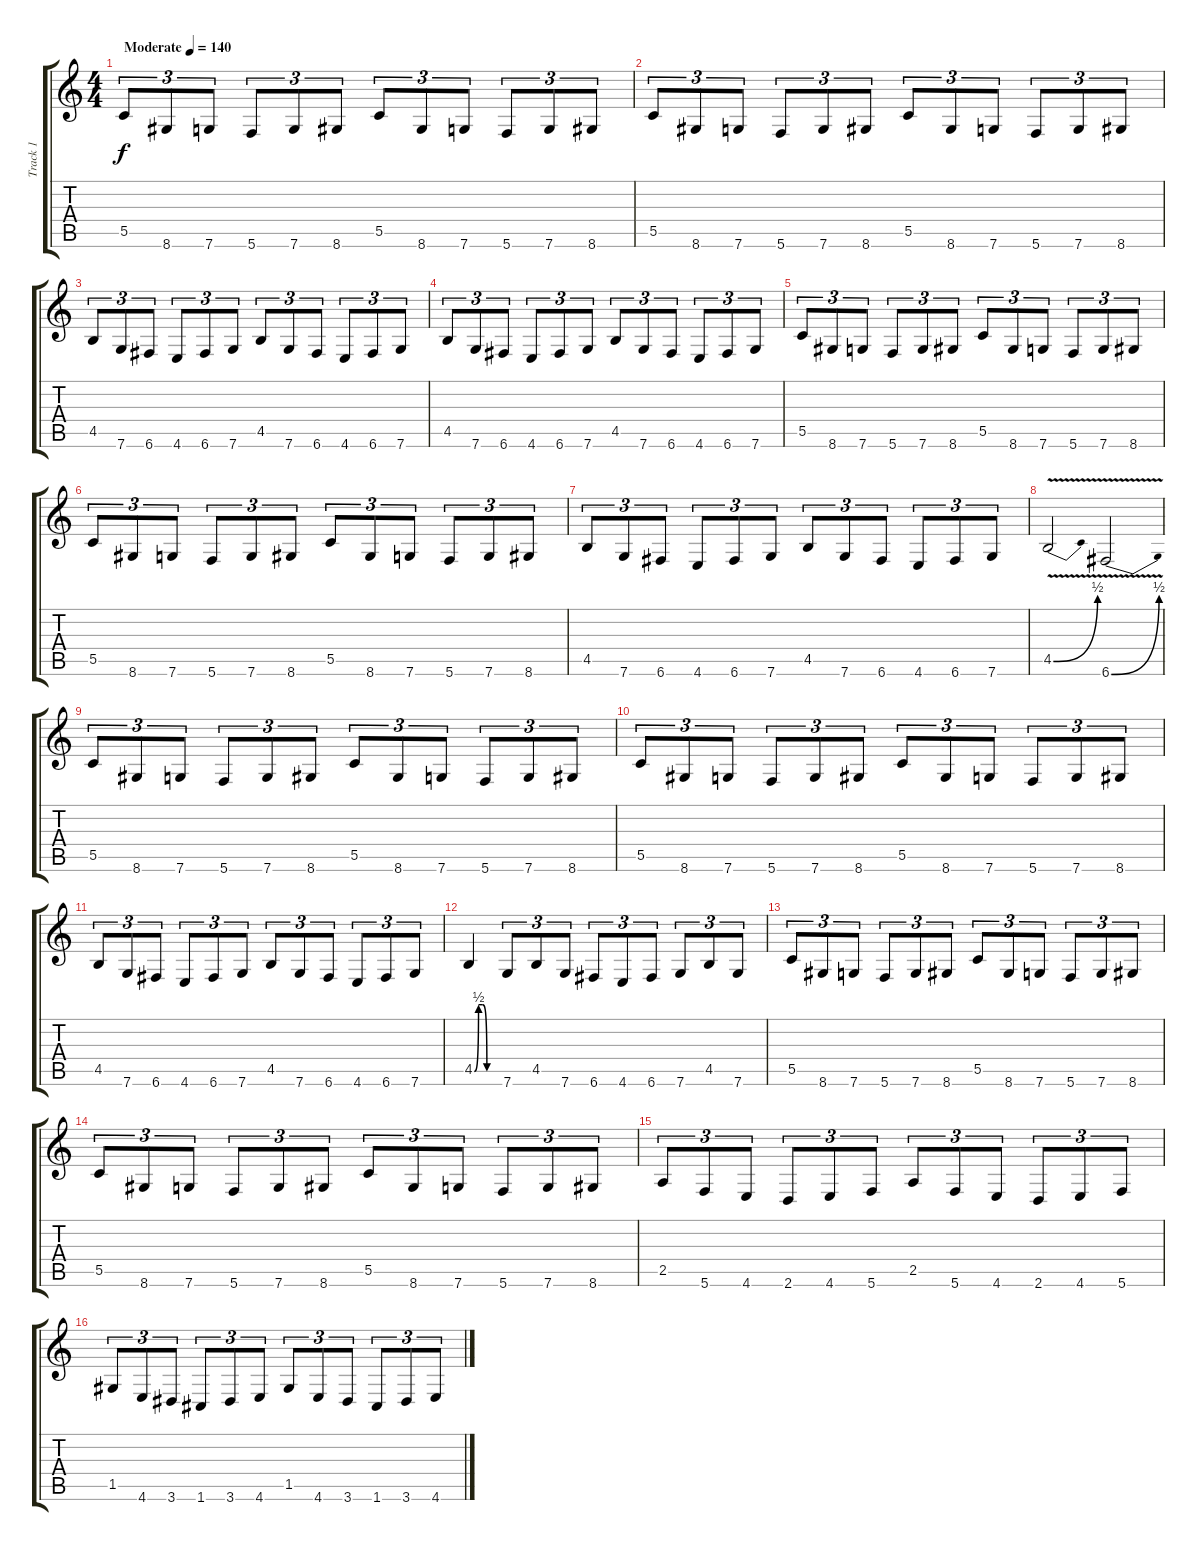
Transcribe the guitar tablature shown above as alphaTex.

\track ("Track 1" "Track 1") {instrument distortionguitar}
\staff {score tabs}
\tuning (D4 A3 F3 C3 G2 C2) {hide}
\ts (4 4)
\tempo (140 "Moderate")
\clef g2
\ks c
5.5.8{tu (3 2) dy f instrument distortionguitar} 8.6.8{tu (3 2)} 7.6.8{tu (3 2)} 5.6.8{tu (3 2)} 7.6.8{tu (3 2)} 8.6.8{tu (3 2)} 5.5.8{tu (3 2)} 8.6.8{tu (3 2)} 7.6.8{tu (3 2)} 5.6.8{tu (3 2)} 7.6.8{tu (3 2)} 8.6.8{tu (3 2)} |
5.5.8{tu (3 2)} 8.6.8{tu (3 2)} 7.6.8{tu (3 2)} 5.6.8{tu (3 2)} 7.6.8{tu (3 2)} 8.6.8{tu (3 2)} 5.5.8{tu (3 2)} 8.6.8{tu (3 2)} 7.6.8{tu (3 2)} 5.6.8{tu (3 2)} 7.6.8{tu (3 2)} 8.6.8{tu (3 2)} |
4.5.8{tu (3 2)} 7.6.8{tu (3 2)} 6.6.8{tu (3 2)} 4.6.8{tu (3 2)} 6.6.8{tu (3 2)} 7.6.8{tu (3 2)} 4.5.8{tu (3 2)} 7.6.8{tu (3 2)} 6.6.8{tu (3 2)} 4.6.8{tu (3 2)} 6.6.8{tu (3 2)} 7.6.8{tu (3 2)} |
4.5.8{tu (3 2)} 7.6.8{tu (3 2)} 6.6.8{tu (3 2)} 4.6.8{tu (3 2)} 6.6.8{tu (3 2)} 7.6.8{tu (3 2)} 4.5.8{tu (3 2)} 7.6.8{tu (3 2)} 6.6.8{tu (3 2)} 4.6.8{tu (3 2)} 6.6.8{tu (3 2)} 7.6.8{tu (3 2)} |
5.5.8{tu (3 2)} 8.6.8{tu (3 2)} 7.6.8{tu (3 2)} 5.6.8{tu (3 2)} 7.6.8{tu (3 2)} 8.6.8{tu (3 2)} 5.5.8{tu (3 2)} 8.6.8{tu (3 2)} 7.6.8{tu (3 2)} 5.6.8{tu (3 2)} 7.6.8{tu (3 2)} 8.6.8{tu (3 2)} |
5.5.8{tu (3 2)} 8.6.8{tu (3 2)} 7.6.8{tu (3 2)} 5.6.8{tu (3 2)} 7.6.8{tu (3 2)} 8.6.8{tu (3 2)} 5.5.8{tu (3 2)} 8.6.8{tu (3 2)} 7.6.8{tu (3 2)} 5.6.8{tu (3 2)} 7.6.8{tu (3 2)} 8.6.8{tu (3 2)} |
4.5.8{tu (3 2)} 7.6.8{tu (3 2)} 6.6.8{tu (3 2)} 4.6.8{tu (3 2)} 6.6.8{tu (3 2)} 7.6.8{tu (3 2)} 4.5.8{tu (3 2)} 7.6.8{tu (3 2)} 6.6.8{tu (3 2)} 4.6.8{tu (3 2)} 6.6.8{tu (3 2)} 7.6.8{tu (3 2)} |
4.5{be (bend 0 0 60 2) v}.2 6.6{be (bend 0 0 60 2) v}.2 |
5.5.8{tu (3 2)} 8.6.8{tu (3 2)} 7.6.8{tu (3 2)} 5.6.8{tu (3 2)} 7.6.8{tu (3 2)} 8.6.8{tu (3 2)} 5.5.8{tu (3 2)} 8.6.8{tu (3 2)} 7.6.8{tu (3 2)} 5.6.8{tu (3 2)} 7.6.8{tu (3 2)} 8.6.8{tu (3 2)} |
5.5.8{tu (3 2)} 8.6.8{tu (3 2)} 7.6.8{tu (3 2)} 5.6.8{tu (3 2)} 7.6.8{tu (3 2)} 8.6.8{tu (3 2)} 5.5.8{tu (3 2)} 8.6.8{tu (3 2)} 7.6.8{tu (3 2)} 5.6.8{tu (3 2)} 7.6.8{tu (3 2)} 8.6.8{tu (3 2)} |
4.5.8{tu (3 2)} 7.6.8{tu (3 2)} 6.6.8{tu (3 2)} 4.6.8{tu (3 2)} 6.6.8{tu (3 2)} 7.6.8{tu (3 2)} 4.5.8{tu (3 2)} 7.6.8{tu (3 2)} 6.6.8{tu (3 2)} 4.6.8{tu (3 2)} 6.6.8{tu (3 2)} 7.6.8{tu (3 2)} |
4.5{be (custom 0 0 10 2 20 2 30 0 60 0)}.4 7.6.8{tu (3 2)} 4.5.8{tu (3 2)} 7.6.8{tu (3 2)} 6.6.8{tu (3 2)} 4.6.8{tu (3 2)} 6.6.8{tu (3 2)} 7.6.8{tu (3 2)} 4.5.8{tu (3 2)} 7.6.8{tu (3 2)} |
5.5.8{tu (3 2)} 8.6.8{tu (3 2)} 7.6.8{tu (3 2)} 5.6.8{tu (3 2)} 7.6.8{tu (3 2)} 8.6.8{tu (3 2)} 5.5.8{tu (3 2)} 8.6.8{tu (3 2)} 7.6.8{tu (3 2)} 5.6.8{tu (3 2)} 7.6.8{tu (3 2)} 8.6.8{tu (3 2)} |
5.5.8{tu (3 2)} 8.6.8{tu (3 2)} 7.6.8{tu (3 2)} 5.6.8{tu (3 2)} 7.6.8{tu (3 2)} 8.6.8{tu (3 2)} 5.5.8{tu (3 2)} 8.6.8{tu (3 2)} 7.6.8{tu (3 2)} 5.6.8{tu (3 2)} 7.6.8{tu (3 2)} 8.6.8{tu (3 2)} |
2.5.8{tu (3 2)} 5.6.8{tu (3 2)} 4.6.8{tu (3 2)} 2.6.8{tu (3 2)} 4.6.8{tu (3 2)} 5.6.8{tu (3 2)} 2.5.8{tu (3 2)} 5.6.8{tu (3 2)} 4.6.8{tu (3 2)} 2.6.8{tu (3 2)} 4.6.8{tu (3 2)} 5.6.8{tu (3 2)} |
1.5.8{tu (3 2)} 4.6.8{tu (3 2)} 3.6.8{tu (3 2)} 1.6.8{tu (3 2)} 3.6.8{tu (3 2)} 4.6.8{tu (3 2)} 1.5.8{tu (3 2)} 4.6.8{tu (3 2)} 3.6.8{tu (3 2)} 1.6.8{tu (3 2)} 3.6.8{tu (3 2)} 4.6.8{tu (3 2)}
